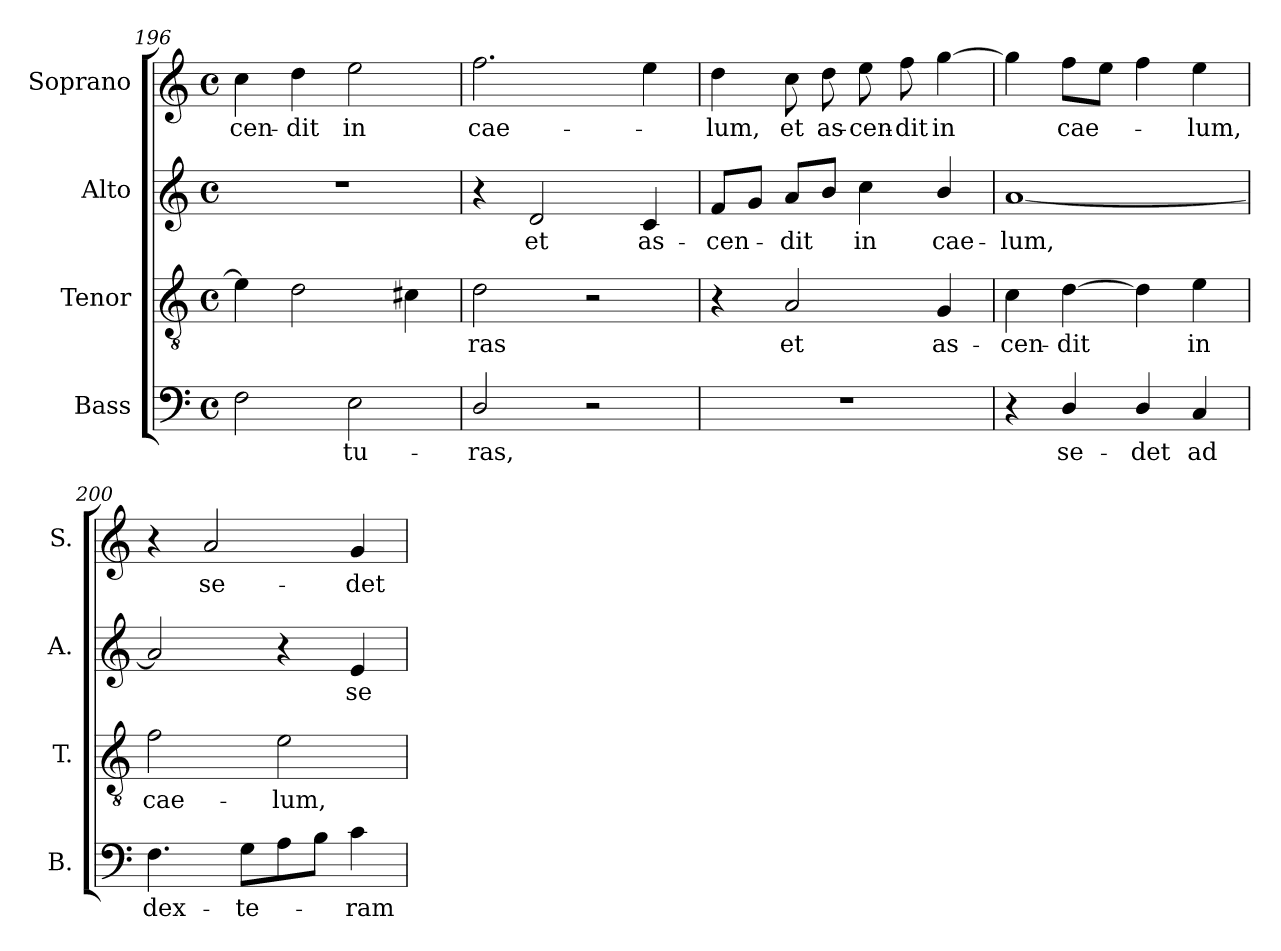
**kern	**text	**kern	**text	**kern	**text	**kern	**text
*part4	*part4	*part3	*part3	*part2	*part2	*part1	*part1
*staff4	*staff4	*staff3	*staff3	*staff2	*staff2	*staff1	*staff1
*I"Bass	*	*I"Tenor	*	*I"Alto	*	*I"Soprano	*
*I'B.	*	*I'T.	*	*I'A.	*	*I'S.	*
*clefF4	*	*clefGv2	*	*clefG2	*	*clefG2	*
*	*	*ITrd7c12	*	*	*	*	*
*k[]	*	*k[]	*	*k[]	*	*k[]	*
*C:	*	*C:	*	*C:	*	*C:	*
*M4/4	*	*M4/4	*	*M4/4	*	*M4/4	*
*met(c)	*	*met(c)	*	*met(c)	*	*met(c)	*
=196	=196	=196	=196	=196	=196	=196	=196
!	!	!	!	!	!	!	!LO:LY:b:color=#000000
2Fi\	.	4Ei\]	.	1r	.	4cci\	-cen-
!	!	!	!	!	!	!	!LO:LY:b:color=#000000
.	.	2Di\	.	.	.	4ddi\	-dit
!	!LO:LY:b:color=#000000	!	!	!	!	!	!
!	!	!	!	!	!	!	!LO:LY:b:color=#000000
2Ei\	-tu-	.	.	.	.	2eei\	in
.	.	4C#i\	.	.	.	.	.
=197	=197	=197	=197	=197	=197	=197	=197
!	!LO:LY:b:color=#000000	!	!	!	!	!	!
!	!	!	!LO:LY:b:color=#000000	!	!	!	!
!	!	!	!	!	!	!	!LO:LY:b:color=#000000
2Di/	-ras,	2Di\	-ras	4r	.	2.ffi\	cae-
!	!	!	!	!	!LO:LY:b:color=#000000	!	!
.	.	.	.	2di/	et	.	.
2r	.	2r	.	.	.	.	.
!	!	!	!	!	!LO:LY:b:color=#000000	!	!
.	.	.	.	4ci/	as-	4eei\	.
!!LO:PB:g=z
=198	=198	=198	=198	=198	=198	=198	=198
!	!	!	!	!	!LO:LY:b:color=#000000	!	!
!	!	!	!	!	!	!	!LO:LY:b:color=#000000
1r	.	4r	.	8fi/L	-cen-	4ddi\	-lum,
.	.	.	.	8gi/J	.	.	.
!	!	!	!LO:LY:b:color=#000000	!	!	!	!
!	!	!	!	!	!LO:LY:b:color=#000000	!	!
!	!	!	!	!	!	!	!LO:LY:b:color=#000000
.	.	2AAi/	et	8ai/L	-dit	8cci\	et
!	!	!	!	!	!	!	!LO:LY:b:color=#000000
.	.	.	.	8bi/J	.	8ddi\	as-
!	!	!	!	!	!LO:LY:b:color=#000000	!	!
!	!	!	!	!	!	!	!LO:LY:b:color=#000000
.	.	.	.	4cci\	in	8eei\	-cen-
!	!	!	!	!	!	!	!LO:LY:b:color=#000000
.	.	.	.	.	.	8ffi\	-dit
!	!	!	!LO:LY:b:color=#000000	!	!	!	!
!	!	!	!	!	!LO:LY:b:color=#000000	!	!
!	!	!	!	!	!	!	!LO:LY:b:color=#000000
.	.	4GGi/	as-	4bi/	cae-	[4ggi\	in
=199	=199	=199	=199	=199	=199	=199	=199
!	!	!	!LO:LY:b:color=#000000	!	!	!	!
!	!	!	!	!	!LO:LY:b:color=#000000	!	!
4r	.	4Ci\	-cen-	[1ai	-lum,	4ggi\]	.
!	!LO:LY:b:color=#000000	!	!	!	!	!	!
!	!	!	!LO:LY:b:color=#000000	!	!	!	!
!	!	!	!	!	!	!	!LO:LY:b:color=#000000
4Di/	se-	[4Di\	-dit	.	.	8ffi\L	cae-
.	.	.	.	.	.	8eei\J	.
!	!LO:LY:b:color=#000000	!	!	!	!	!	!
4Di/	-det	4Di\]	.	.	.	4ffi\	.
!	!LO:LY:b:color=#000000	!	!	!	!	!	!
!	!	!	!LO:LY:b:color=#000000	!	!	!	!
!	!	!	!	!	!	!	!LO:LY:b:color=#000000
4Ci/	ad	4Ei\	in	.	.	4eei\	-lum,
=200	=200	=200	=200	=200	=200	=200	=200
!	!LO:LY:b:color=#000000	!	!	!	!	!	!
!	!	!	!LO:LY:b:color=#000000	!	!	!	!
4.Fi\	dex-	2Fi\	cae-	2ai/]	.	4r	.
!	!	!	!	!	!	!	!LO:LY:b:color=#000000
.	.	.	.	.	.	2ai/	se-
!	!LO:LY:b:color=#000000	!	!	!	!	!	!
8Gi\L	-te-	.	.	.	.	.	.
!	!	!	!LO:LY:b:color=#000000	!	!	!	!
8Ai\	.	2Ei\	-lum,	4r	.	.	.
8Bi\J	.	.	.	.	.	.	.
!	!LO:LY:b:color=#000000	!	!	!	!	!	!
!	!	!	!	!	!LO:LY:b:color=#000000	!	!
!	!	!	!	!	!	!	!LO:LY:b:color=#000000
4ci\	-ram	.	.	4ei/	se-	4gi/	-det
=	=	=	=	=	=	=	=
*-	*-	*-	*-	*-	*-	*-	*-
